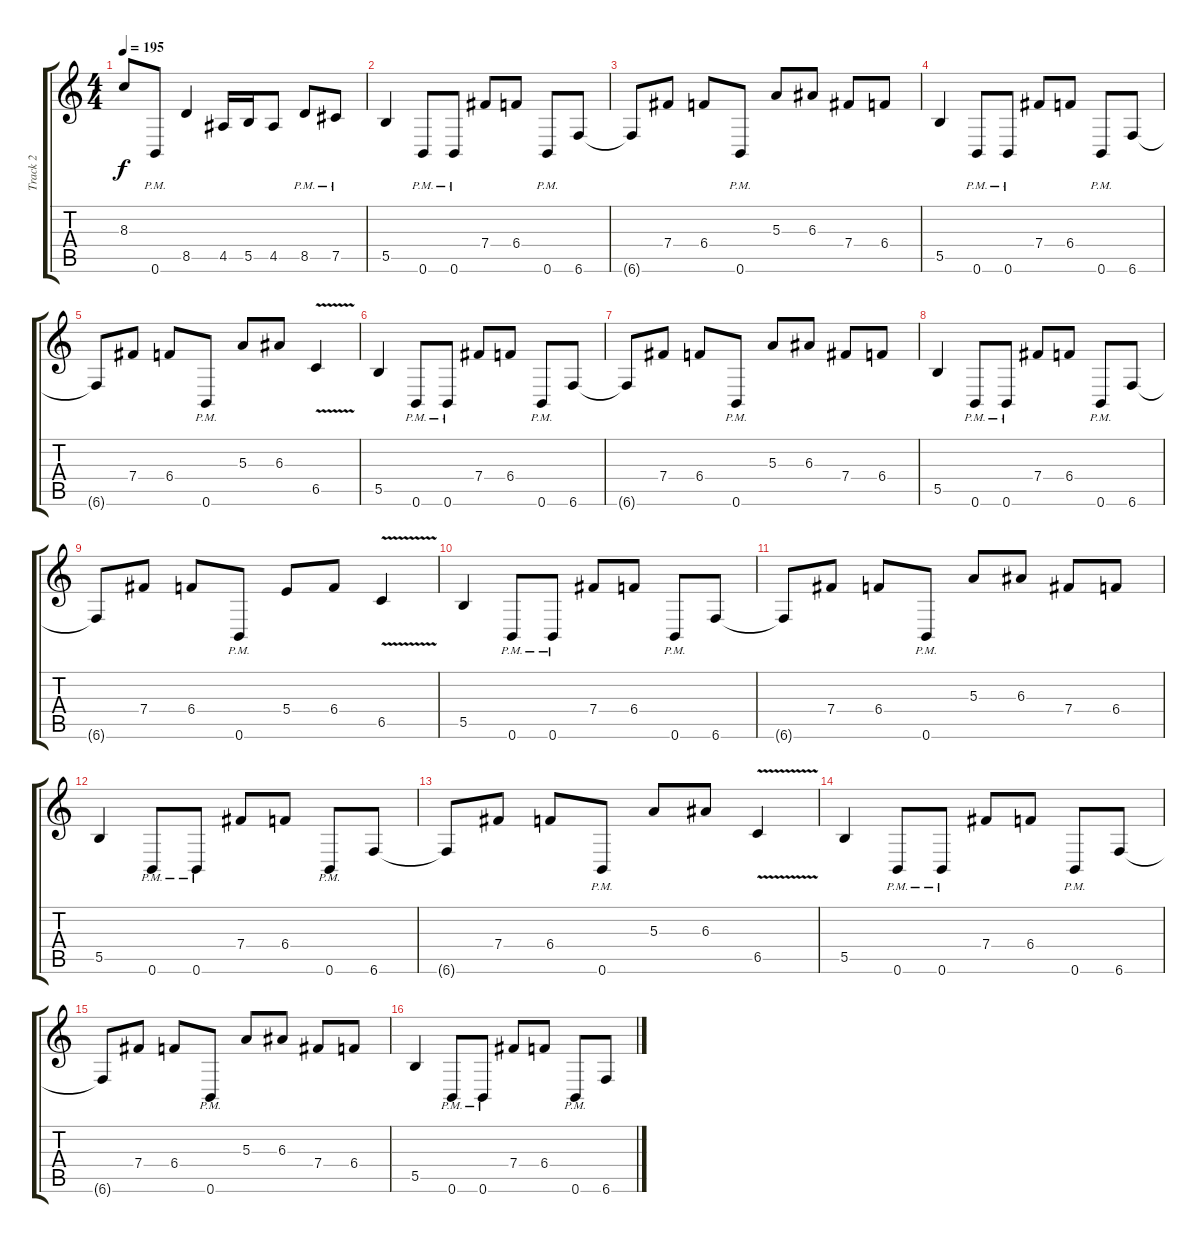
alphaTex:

\track ("Track 2" "Track 2") {instrument distortionguitar}
\staff {score tabs}
\tuning (Db4 Ab3 E3 B2 Gb2 B1) {hide}
\ts (4 4)
\tempo 195
\clef g2
\ks c
8.3.8{dy f} 0.6{pm}.8 8.5.4 4.5.16 5.5.16 4.5.8 8.5{pm}.8 7.5{pm}.8 |
5.5.4 0.6{pm}.8 0.6{pm}.8 7.4.8 6.4.8 0.6{pm}.8 6.6.8 |
6.6{t}.8 7.4.8 6.4.8 0.6{pm}.8 5.3.8 6.3.8 7.4.8 6.4.8 |
5.5.4 0.6{pm}.8 0.6{pm}.8 7.4.8 6.4.8 0.6{pm}.8 6.6.8 |
6.6{t}.8 7.4.8 6.4.8 0.6{pm}.8 5.3.8 6.3.8 6.5{v}.4 |
5.5.4 0.6{pm}.8 0.6{pm}.8 7.4.8 6.4.8 0.6{pm}.8 6.6.8 |
6.6{t}.8 7.4.8 6.4.8 0.6{pm}.8 5.3.8 6.3.8 7.4.8 6.4.8 |
5.5.4 0.6{pm}.8 0.6{pm}.8 7.4.8 6.4.8 0.6{pm}.8 6.6.8 |
6.6{t}.8 7.4.8 6.4.8 0.6{pm}.8 5.4.8 6.4.8 6.5{v}.4 |
5.5.4 0.6{pm}.8 0.6{pm}.8 7.4.8 6.4.8 0.6{pm}.8 6.6.8 |
6.6{t}.8 7.4.8 6.4.8 0.6{pm}.8 5.3.8 6.3.8 7.4.8 6.4.8 |
5.5.4 0.6{pm}.8 0.6{pm}.8 7.4.8 6.4.8 0.6{pm}.8 6.6.8 |
6.6{t}.8 7.4.8 6.4.8 0.6{pm}.8 5.3.8 6.3.8 6.5{v}.4 |
5.5.4 0.6{pm}.8 0.6{pm}.8 7.4.8 6.4.8 0.6{pm}.8 6.6.8 |
6.6{t}.8 7.4.8 6.4.8 0.6{pm}.8 5.3.8 6.3.8 7.4.8 6.4.8 |
5.5.4 0.6{pm}.8 0.6{pm}.8 7.4.8 6.4.8 0.6{pm}.8 6.6.8
